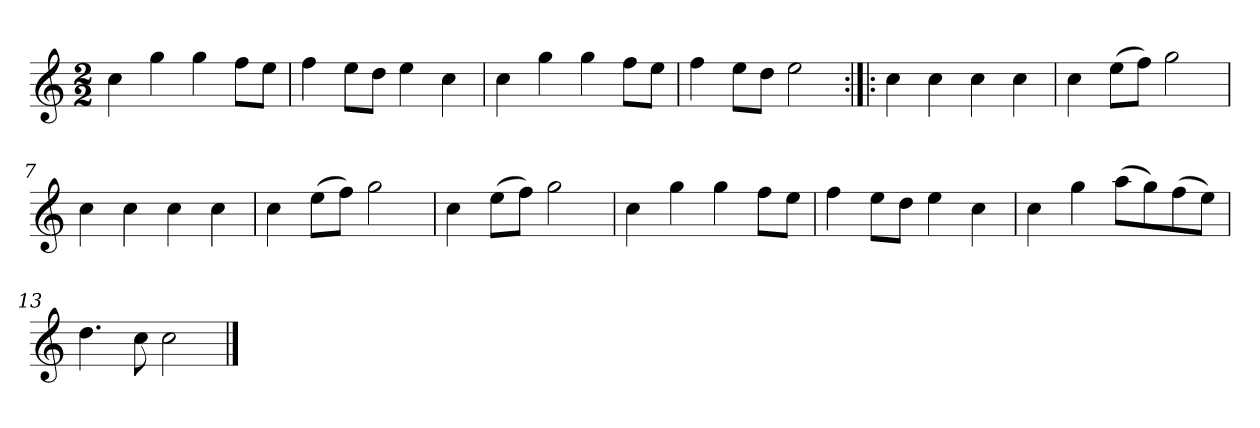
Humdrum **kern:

**kern
*part1
*staff1
*clefG2
*k[]
*C:
*M2/2
*MM120
=1
4cc
4gg
4gg
8ff\L
8ee\J
=2
4ff
8ee\L
8dd\J
4ee
4cc
=3
4cc
4gg
4gg
8ff\L
8ee\J
=4
4ff
8ee\L
8dd\J
2ee
=5:|!|:
4cc
4cc
4cc
4cc
=6
4cc
(8ee\L
8ff\J)
2gg
=7
4cc
4cc
4cc
4cc
=8
4cc
(8ee\L
8ff\J)
2gg
=9
4cc
(8ee\L
8ff\J)
2gg
=10
4cc
4gg
4gg
8ff\L
8ee\J
=11
4ff
8ee\L
8dd\J
4ee
4cc
=12
4cc
4gg
(8aa\L
8gg\)
(8ff\
8ee\J)
=13
4.dd
8cc
2cc
==
*-
